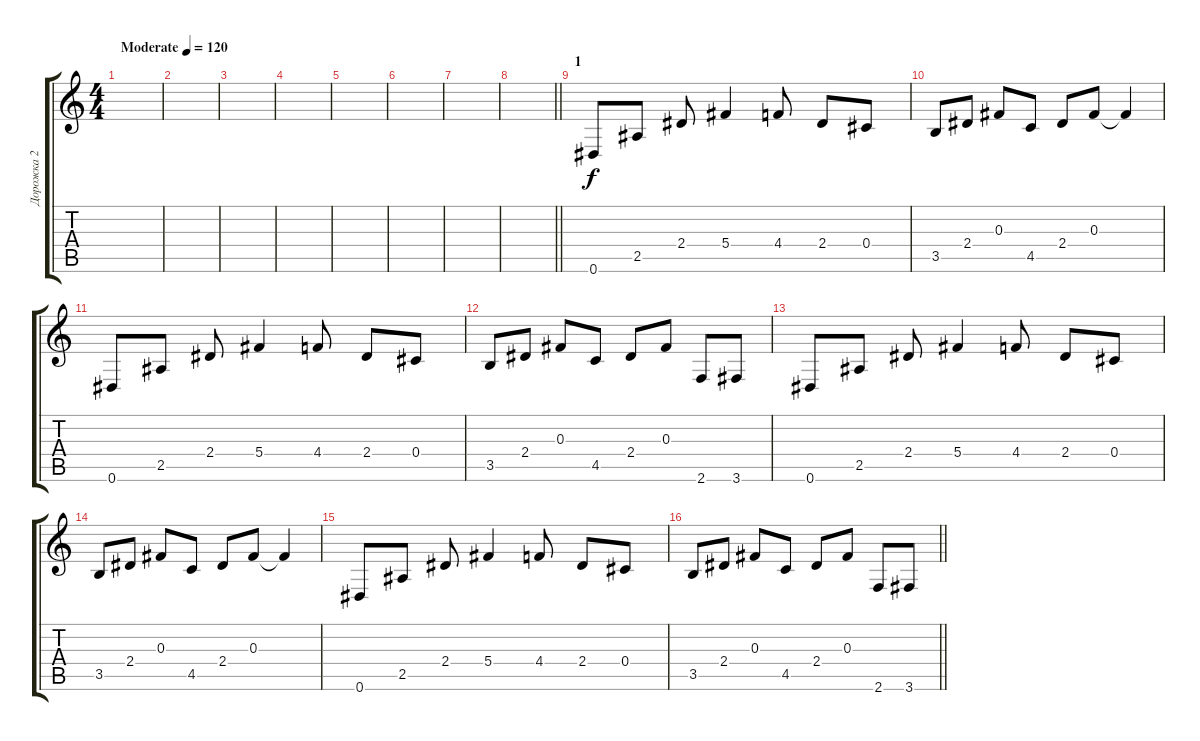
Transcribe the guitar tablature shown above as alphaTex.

\track ("Дорожка 2" "Дорожка 2") {instrument overdrivenguitar}
\staff {score tabs}
\tuning (Eb4 Bb3 Gb3 Db3 Ab2 Eb2) {hide}
\ts (4 4)
\tempo (120 "Moderate")
\clef g2
\ks c
|
|
|
|
|
|
|
\barLineRight lightlight
|
\section ("" "1")
0.6.8 2.5.8 2.4.8 5.4.4 4.4.8 2.4.8 0.4.8 |
3.5.8 2.4.8 0.3.8 4.5.8 2.4.8 0.3.8 0.3{t}.4 |
0.6.8 2.5.8 2.4.8 5.4.4 4.4.8 2.4.8 0.4.8 |
3.5.8 2.4.8 0.3.8 4.5.8 2.4.8 0.3.8 2.6.8 3.6.8 |
0.6.8 2.5.8 2.4.8 5.4.4 4.4.8 2.4.8 0.4.8 |
3.5.8 2.4.8 0.3.8 4.5.8 2.4.8 0.3.8 0.3{t}.4 |
0.6.8 2.5.8 2.4.8 5.4.4 4.4.8 2.4.8 0.4.8 |
\barLineRight lightlight
3.5.8 2.4.8 0.3.8 4.5.8 2.4.8 0.3.8 2.6.8 3.6.8
